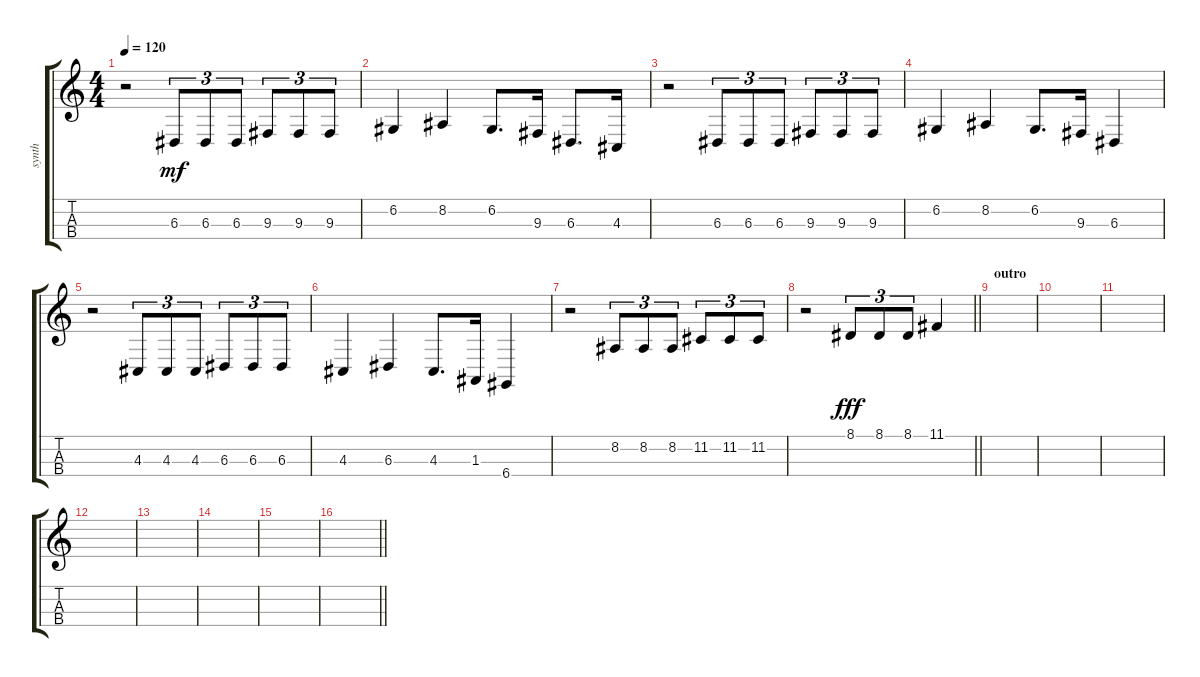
\track ("synth" "synth") {instrument pizzicatostrings}
\staff {score tabs}
\tuning (G3 D3 A2 D2) {hide}
\ts (4 4)
\tempo 120
\clef g2
\ks c
r.2{dy fff} 6.3.8{tu (3 2) dy mf} 6.3.8{tu (3 2)} 6.3.8{tu (3 2)} 9.3.8{tu (3 2)} 9.3.8{tu (3 2)} 9.3.8{tu (3 2)} |
6.2.4 8.2.4 6.2.8{d} 9.3.16 6.3.8{d} 4.3.16 |
r.2 6.3.8{tu (3 2)} 6.3.8{tu (3 2)} 6.3.8{tu (3 2)} 9.3.8{tu (3 2)} 9.3.8{tu (3 2)} 9.3.8{tu (3 2)} |
6.2.4 8.2.4 6.2.8{d} 9.3.16 6.3.4 |
r.2 4.3.8{tu (3 2)} 4.3.8{tu (3 2)} 4.3.8{tu (3 2)} 6.3.8{tu (3 2)} 6.3.8{tu (3 2)} 6.3.8{tu (3 2)} |
4.3.4 6.3.4 4.3.8{d} 1.3.16 6.4.4 |
r.2 8.2.8{tu (3 2)} 8.2.8{tu (3 2)} 8.2.8{tu (3 2)} 11.2.8{tu (3 2)} 11.2.8{tu (3 2)} 11.2.8{tu (3 2)} |
\barLineRight lightlight
r.2 8.1.8{tu (3 2) dy fff} 8.1.8{tu (3 2)} 8.1.8{tu (3 2)} 11.1.4 |
\section ("" "outro")
|
|
|
|
|
|
|
\barLineRight lightlight
